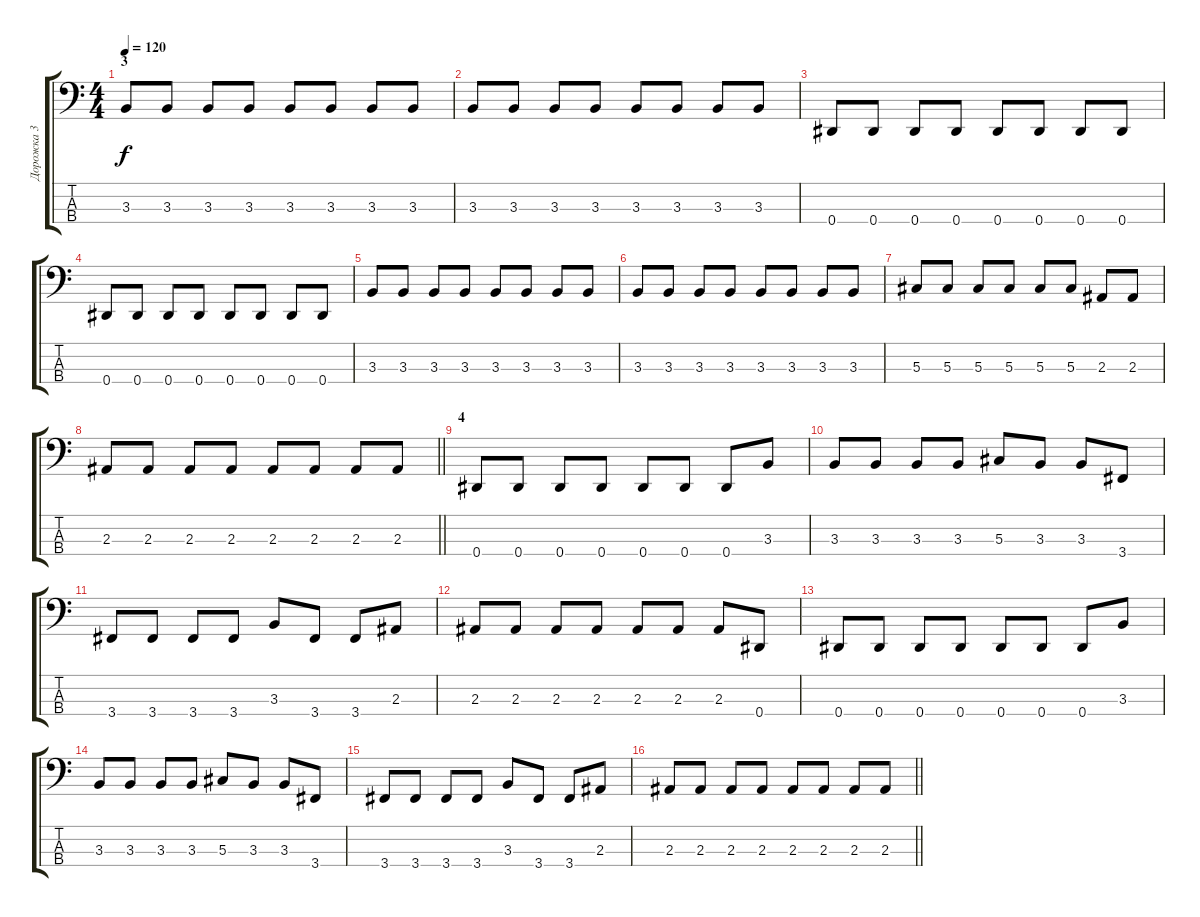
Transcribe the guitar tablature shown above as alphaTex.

\track ("Дорожка 3" "Дорожка 3") {instrument electricbassfinger}
\staff {score tabs}
\tuning (Gb2 Db2 Ab1 Eb1) {hide}
\ts (4 4)
\section ("" "3")
\tempo 120
\clef f4
\ks c
3.3.8{dy f} 3.3.8 3.3.8 3.3.8 3.3.8 3.3.8 3.3.8 3.3.8 |
3.3.8 3.3.8 3.3.8 3.3.8 3.3.8 3.3.8 3.3.8 3.3.8 |
0.4.8 0.4.8 0.4.8 0.4.8 0.4.8 0.4.8 0.4.8 0.4.8 |
0.4.8 0.4.8 0.4.8 0.4.8 0.4.8 0.4.8 0.4.8 0.4.8 |
3.3.8 3.3.8 3.3.8 3.3.8 3.3.8 3.3.8 3.3.8 3.3.8 |
3.3.8 3.3.8 3.3.8 3.3.8 3.3.8 3.3.8 3.3.8 3.3.8 |
5.3.8 5.3.8 5.3.8 5.3.8 5.3.8 5.3.8 2.3.8 2.3.8 |
\barLineRight lightlight
2.3.8 2.3.8 2.3.8 2.3.8 2.3.8 2.3.8 2.3.8 2.3.8 |
\section ("" "4")
0.4.8 0.4.8 0.4.8 0.4.8 0.4.8 0.4.8 0.4.8 3.3.8 |
3.3.8 3.3.8 3.3.8 3.3.8 5.3.8 3.3.8 3.3.8 3.4.8 |
3.4.8 3.4.8 3.4.8 3.4.8 3.3.8 3.4.8 3.4.8 2.3.8 |
2.3.8 2.3.8 2.3.8 2.3.8 2.3.8 2.3.8 2.3.8 0.4.8 |
0.4.8 0.4.8 0.4.8 0.4.8 0.4.8 0.4.8 0.4.8 3.3.8 |
3.3.8 3.3.8 3.3.8 3.3.8 5.3.8 3.3.8 3.3.8 3.4.8 |
3.4.8 3.4.8 3.4.8 3.4.8 3.3.8 3.4.8 3.4.8 2.3.8 |
\barLineRight lightlight
2.3.8 2.3.8 2.3.8 2.3.8 2.3.8 2.3.8 2.3.8 2.3.8
